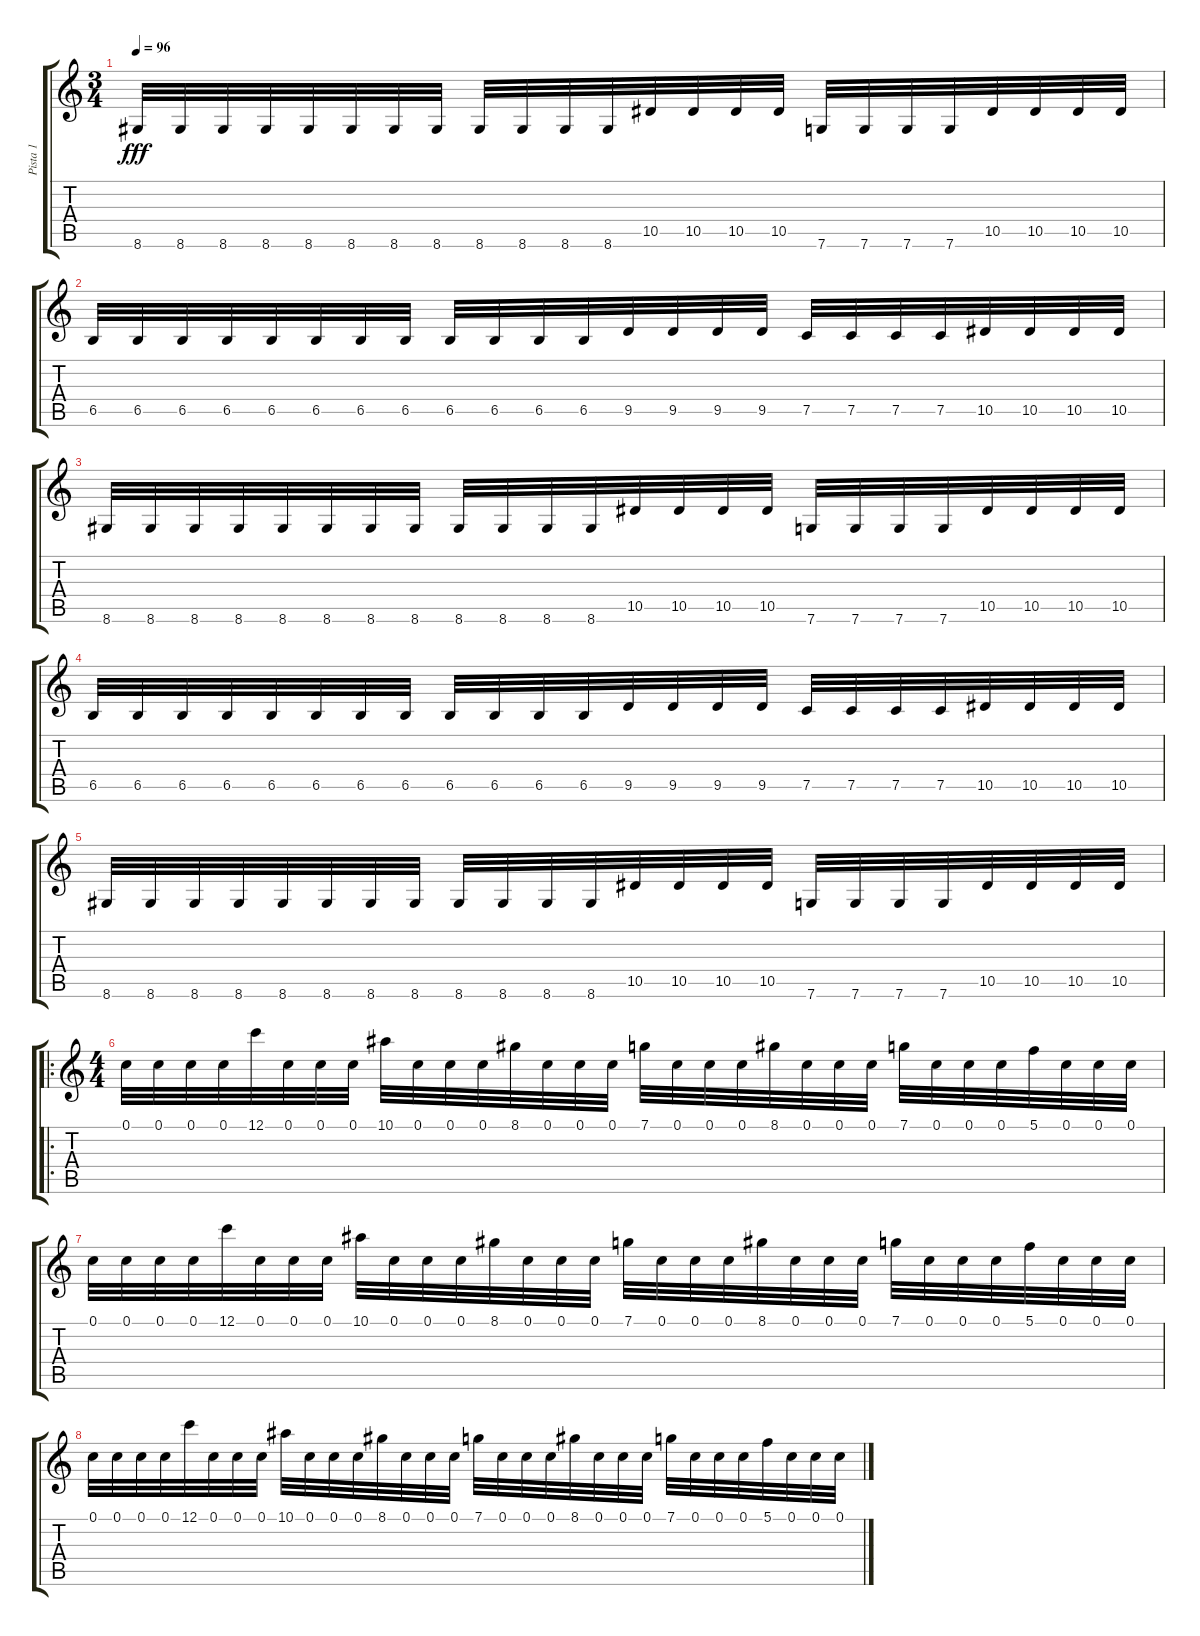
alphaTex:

\track ("Pista 1" "Pista 1") {instrument distortionguitar}
\staff {score tabs}
\tuning (C4 G3 Eb3 Bb2 F2 C2) {hide}
\ts (3 4)
\tempo 96
\clef g2
\ks c
8.6.32{dy fff} 8.6.32 8.6.32 8.6.32 8.6.32 8.6.32 8.6.32 8.6.32 8.6.32 8.6.32 8.6.32 8.6.32 10.5.32 10.5.32 10.5.32 10.5.32 7.6.32 7.6.32 7.6.32 7.6.32 10.5.32 10.5.32 10.5.32 10.5.32 |
6.5.32 6.5.32 6.5.32 6.5.32 6.5.32 6.5.32 6.5.32 6.5.32 6.5.32 6.5.32 6.5.32 6.5.32 9.5.32 9.5.32 9.5.32 9.5.32 7.5.32 7.5.32 7.5.32 7.5.32 10.5.32 10.5.32 10.5.32 10.5.32 |
8.6.32 8.6.32 8.6.32 8.6.32 8.6.32 8.6.32 8.6.32 8.6.32 8.6.32 8.6.32 8.6.32 8.6.32 10.5.32 10.5.32 10.5.32 10.5.32 7.6.32 7.6.32 7.6.32 7.6.32 10.5.32 10.5.32 10.5.32 10.5.32 |
6.5.32 6.5.32 6.5.32 6.5.32 6.5.32 6.5.32 6.5.32 6.5.32 6.5.32 6.5.32 6.5.32 6.5.32 9.5.32 9.5.32 9.5.32 9.5.32 7.5.32 7.5.32 7.5.32 7.5.32 10.5.32 10.5.32 10.5.32 10.5.32 |
8.6.32 8.6.32 8.6.32 8.6.32 8.6.32 8.6.32 8.6.32 8.6.32 8.6.32 8.6.32 8.6.32 8.6.32 10.5.32 10.5.32 10.5.32 10.5.32 7.6.32 7.6.32 7.6.32 7.6.32 10.5.32 10.5.32 10.5.32 10.5.32 |
\ro
\ts (4 4)
0.1.32 0.1.32 0.1.32 0.1.32 12.1.32 0.1.32 0.1.32 0.1.32 10.1.32 0.1.32 0.1.32 0.1.32 8.1.32 0.1.32 0.1.32 0.1.32 7.1.32 0.1.32 0.1.32 0.1.32 8.1.32 0.1.32 0.1.32 0.1.32 7.1.32 0.1.32 0.1.32 0.1.32 5.1.32 0.1.32 0.1.32 0.1.32 |
0.1.32 0.1.32 0.1.32 0.1.32 12.1.32 0.1.32 0.1.32 0.1.32 10.1.32 0.1.32 0.1.32 0.1.32 8.1.32 0.1.32 0.1.32 0.1.32 7.1.32 0.1.32 0.1.32 0.1.32 8.1.32 0.1.32 0.1.32 0.1.32 7.1.32 0.1.32 0.1.32 0.1.32 5.1.32 0.1.32 0.1.32 0.1.32 |
0.1.32 0.1.32 0.1.32 0.1.32 12.1.32 0.1.32 0.1.32 0.1.32 10.1.32 0.1.32 0.1.32 0.1.32 8.1.32 0.1.32 0.1.32 0.1.32 7.1.32 0.1.32 0.1.32 0.1.32 8.1.32 0.1.32 0.1.32 0.1.32 7.1.32 0.1.32 0.1.32 0.1.32 5.1.32 0.1.32 0.1.32 0.1.32
